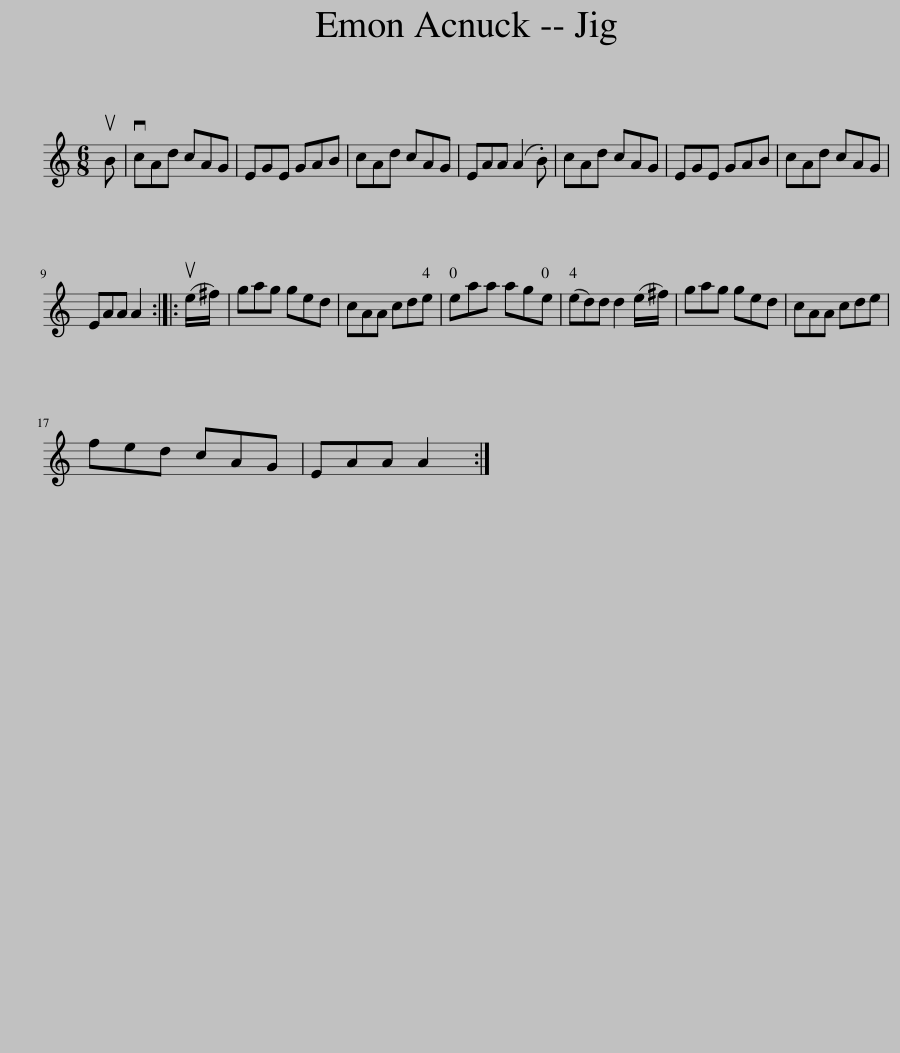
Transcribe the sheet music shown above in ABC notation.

X:1
L:1/8
M:6/8
I:linebreak $
K:C
V:1 treble
V:1
 uB | vcAd cAG | EGE GAB | cAd cAG | EAA (A2 .B) | %5
 cAd cAG | EGE GAB | cAd cAG |$ EAA A2 :: (ue/^f/) | %10
 gag ged | cAA cde | eaa age | (ed)d d2 (e/^f/) | gag ged | %15
 cAA cde |$ fed cAG | EAA A2 :| %18
